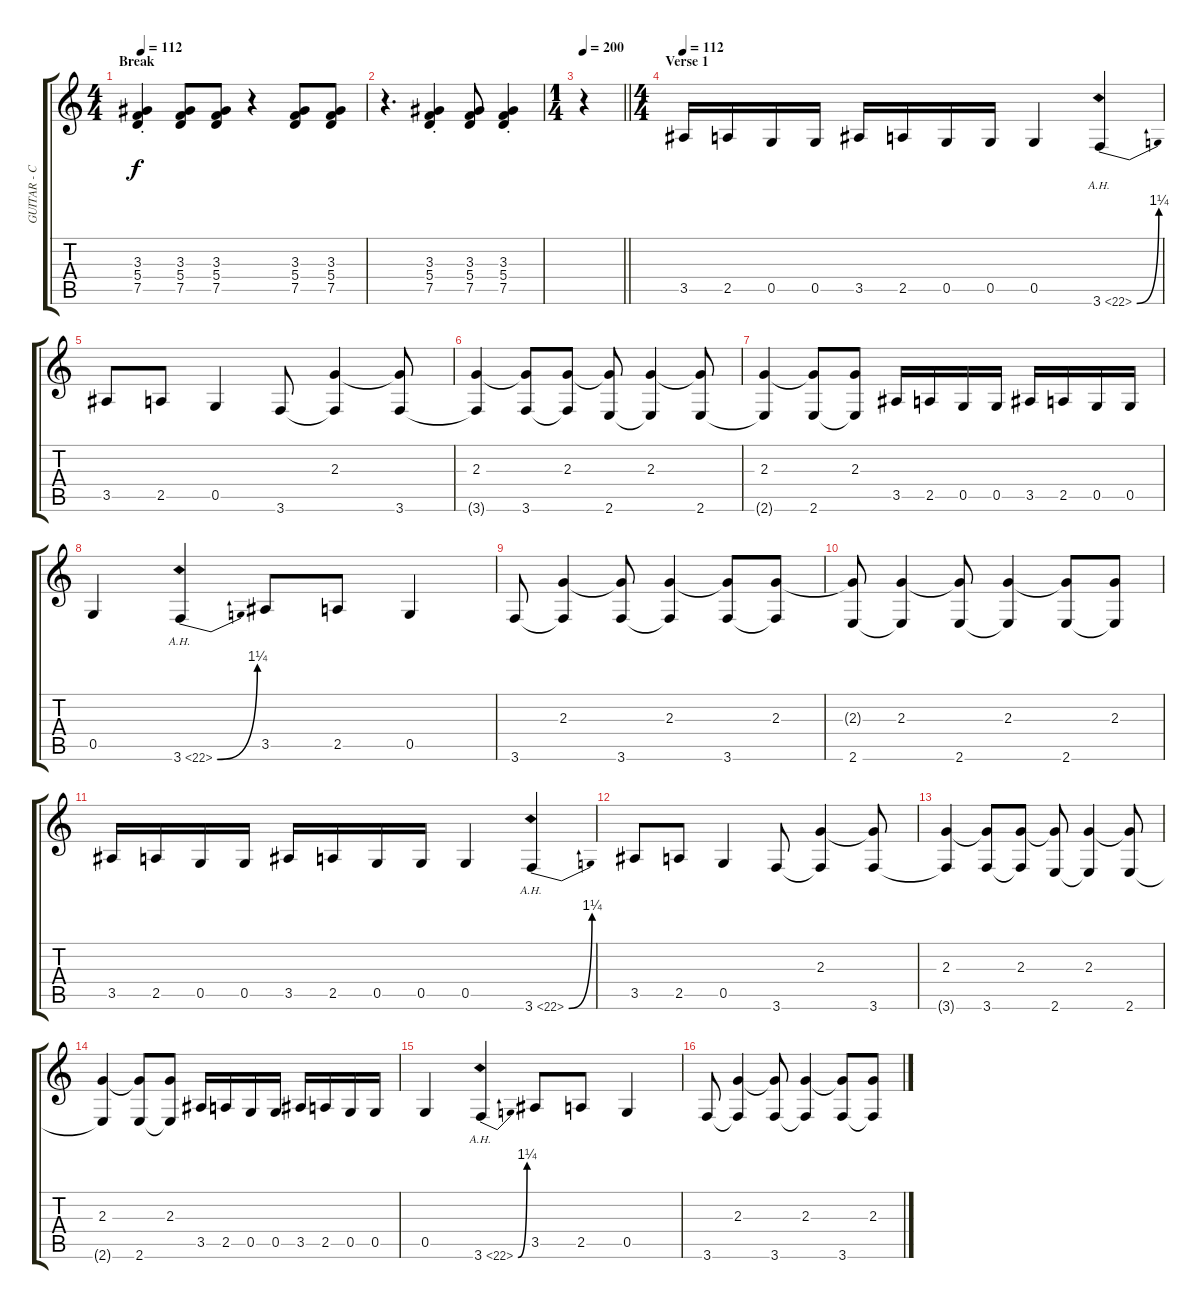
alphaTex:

\track ("GUITAR - Christian Andreu" "GUITAR - C") {instrument distortionguitar}
\staff {score tabs}
\tuning (D4 A3 F3 C3 G2 D2) {hide}
\ts (4 4)
\section ("" "Break")
\tempo 112
\clef g2
\ks c
(3.3{st} 5.4{st} 7.5{st}).4{dy f} (3.3 5.4 7.5).8 (3.3 5.4 7.5).8 r.4 (3.3 5.4 7.5).8 (3.3 5.4 7.5).8 |
r.4{d} (3.3{st} 5.4{st} 7.5{st}).4 (3.3 5.4 7.5).8 (3.3{st} 5.4{st} 7.5{st}).4 |
\ts (1 4)
\tempo 200
\barLineRight lightlight
r.4 |
\ts (4 4)
\section ("" "Verse 1")
\tempo 112
3.5.16 2.5.16 0.5.16 0.5.16 3.5.16 2.5.16 0.5.16 0.5.16 0.5.4 3.6{be (bend 0 0 60 5) ah 19}.4 |
3.5.8 2.5.8 0.5.4 3.6.8 (2.3 3.6{t}).4 (2.3{t} 3.6).8 |
(2.3 3.6{t}).4 (2.3{t} 3.6).8 (2.3 3.6{t}).8 (2.3{t} 2.6).8 (2.3 2.6{t}).4 (2.3{t} 2.6).8 |
(2.3 2.6{t}).4 (2.3{t} 2.6).8 (2.3 2.6{t}).8 3.5.16 2.5.16 0.5.16 0.5.16 3.5.16 2.5.16 0.5.16 0.5.16 |
0.5.4 3.6{be (bend 0 0 60 5) ah 19}.4 3.5.8 2.5.8 0.5.4 |
3.6.8 (2.3 3.6{t}).4 (2.3{t} 3.6).8 (2.3 3.6{t}).4 (2.3{t} 3.6).8 (2.3 3.6{t}).8 |
(2.3{t} 2.6).8 (2.3 2.6{t}).4 (2.3{t} 2.6).8 (2.3 2.6{t}).4 (2.3{t} 2.6).8 (2.3 2.6{t}).8 |
3.5.16 2.5.16 0.5.16 0.5.16 3.5.16 2.5.16 0.5.16 0.5.16 0.5.4 3.6{be (bend 0 0 60 5) ah 19}.4 |
3.5.8 2.5.8 0.5.4 3.6.8 (2.3 3.6{t}).4 (2.3{t} 3.6).8 |
(2.3 3.6{t}).4 (2.3{t} 3.6).8 (2.3 3.6{t}).8 (2.3{t} 2.6).8 (2.3 2.6{t}).4 (2.3{t} 2.6).8 |
(2.3 2.6{t}).4 (2.3{t} 2.6).8 (2.3 2.6{t}).8 3.5.16 2.5.16 0.5.16 0.5.16 3.5.16 2.5.16 0.5.16 0.5.16 |
0.5.4 3.6{be (bend 0 0 60 5) ah 19}.4 3.5.8 2.5.8 0.5.4 |
3.6.8 (2.3 3.6{t}).4 (2.3{t} 3.6).8 (2.3 3.6{t}).4 (2.3{t} 3.6).8 (2.3 3.6{t}).8
